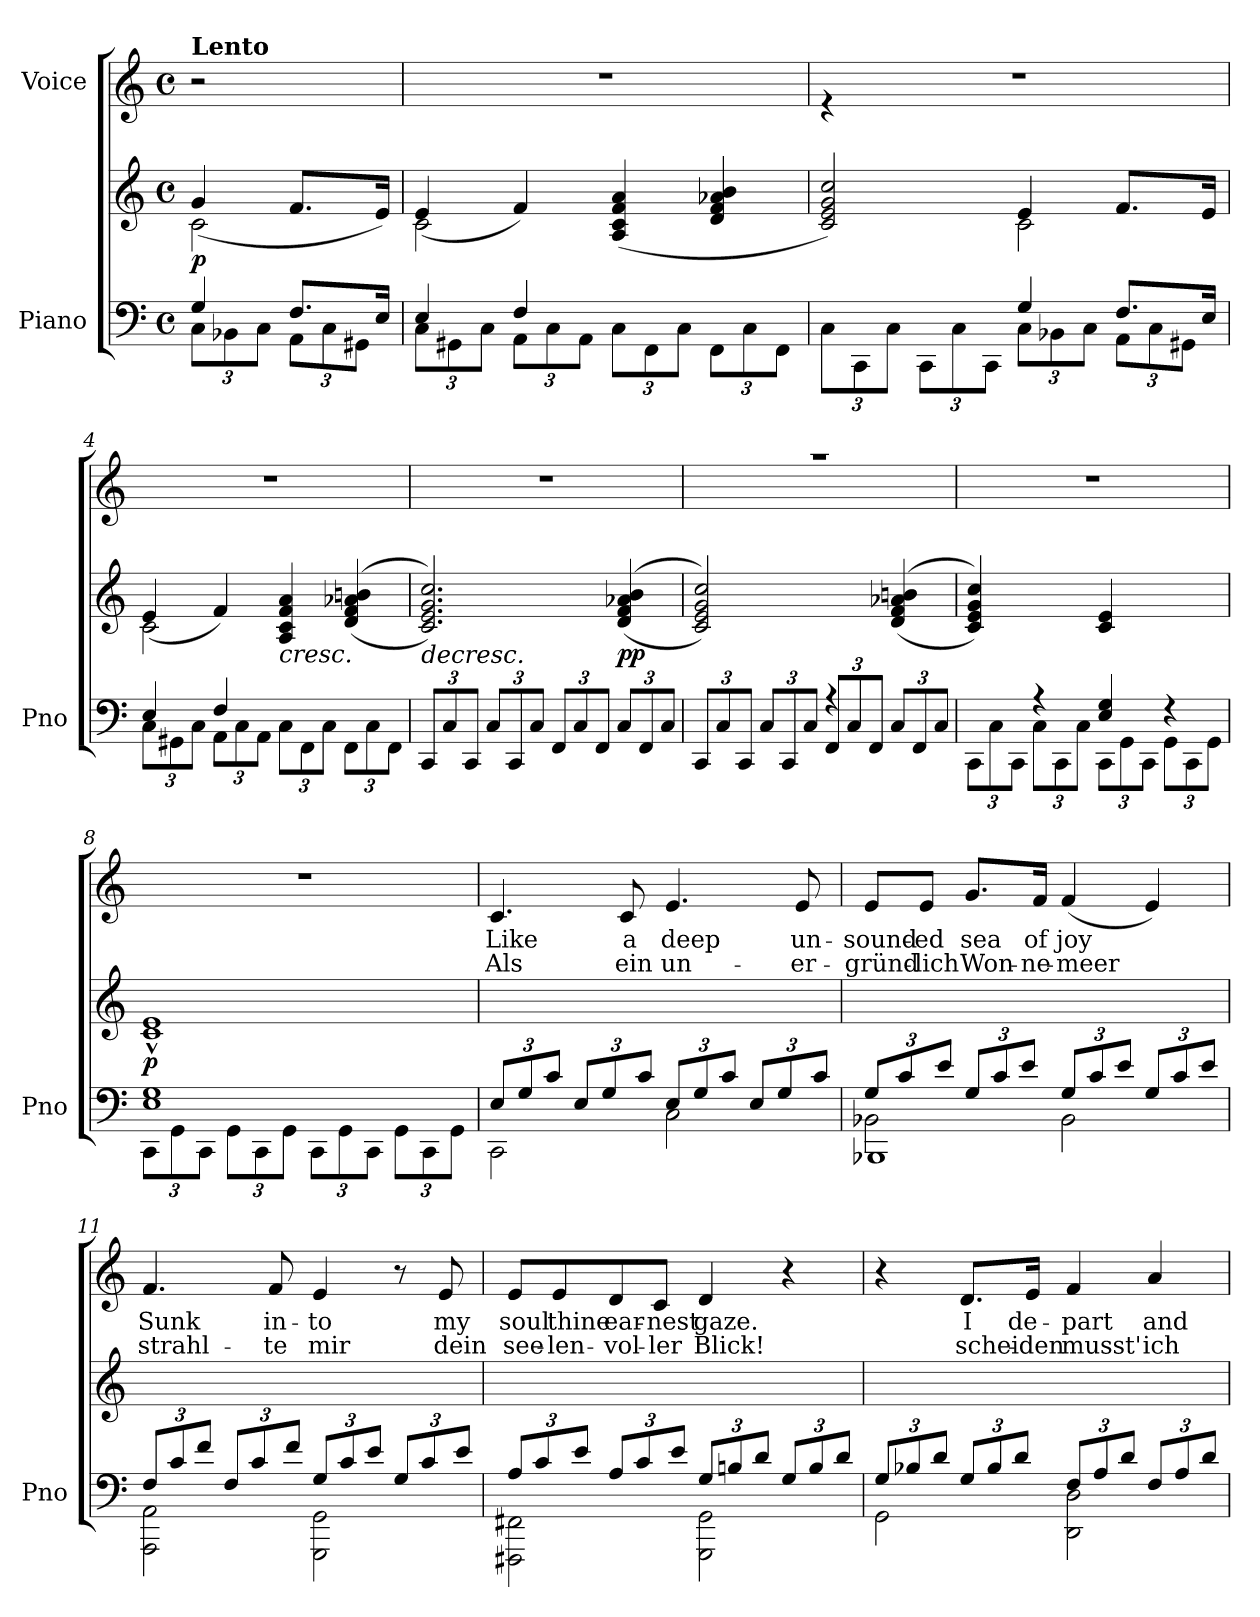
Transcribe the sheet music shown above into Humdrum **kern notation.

**kern	**kern	**dynam	**kern	**text	**text
*part2	*part2	*part2	*part1	*part1	*part1
*staff3	*staff2	*staff2/3	*staff1	*staff1	*staff1
*I"Piano	*	*	*I"Voice	*	*
*I'Pno	*	*	*	*	*
*clefF4	*clefG2	*	*clefG2	*	*
*k[]	*k[]	*	*k[]	*	*
*M4/4	*M4/4	*	*M4/4	*	*
*met(c)	*met(c)	*	*met(c)	*	*
=1	=1	=1	=1	=1	=1
*^	*	*	*	*	*
*	*Xbrackettup	*	*	*	*	*
*	*	*^	*	*	*	*
!	!	!	!	!	!LO:TX:a:B:t=Lento	!	!
!	!	!	!	!LO:DY:b	!	!	!
4G/	12C\L	2c\	(>4g/	p	2r	.	.
.	12BB-X\	.	.	.	.	.	.
.	12C\J	.	.	.	.	.	.
8.F/L	12AA\L	.	8.f/L	.	.	.	.
.	12C\	.	.	.	.	.	.
.	12GG#X\J	.	.	.	.	.	.
16E/Jk	.	.	16e/Jk)	.	.	.	.
=2	=2	=2	=2	=2	=2	=2	=2
4E/	12C\L	2c\	(>4e/	.	1r	.	.
.	12GG#X\	.	.	.	.	.	.
.	12C\J	.	.	.	.	.	.
4F/	12AA\L	.	4f/)	.	.	.	.
.	12C\	.	.	.	.	.	.
.	12AA\J	.	.	.	.	.	.
2rBByy	12C\L	2rAyy	(>4A/ 4c/ 4f/ 4a/	.	.	.	.
.	12FF\	.	.	.	.	.	.
.	12C\J	.	.	.	.	.	.
.	12FF\L	.	4d/ 4f/ 4a-X/ 4b/	.	.	.	.
.	12C\	.	.	.	.	.	.
.	12FF\J	.	.	.	.	.	.
!!LO:LB:g=z
=3	=3	=3	=3	=3	=3	=3	=3
*	*	*	*	*	*^	*	*
2ryy	12C\L	2ryy	2c/ 2e/ 2g/ 2cc/)	.	1r	4r	.	.
.	12CC\	.	.	.	.	.	.	.
.	12C\J	.	.	.	.	.	.	.
.	12CC\L	.	.	.	.	4ryy	.	.
.	12C\	.	.	.	.	.	.	.
.	12CC\J	.	.	.	.	.	.	.
4G/	12C\L	2c\	4e/	.	.	2rgyy	.	.
.	12BB-X\	.	.	.	.	.	.	.
.	12C\J	.	.	.	.	.	.	.
8.F/L	12AA\L	.	8.f/L	.	.	.	.	.
.	12C\	.	.	.	.	.	.	.
.	12GG#X\J	.	.	.	.	.	.	.
16E/Jk	.	.	16e/Jk	.	.	.	.	.
*	*	*	*	*	*v	*v	*	*
=4	=4	=4	=4	=4	=4	=4	=4
4E/	12C\L	2c\	(>4e/	.	1r	.	.
.	12GG#X\	.	.	.	.	.	.
.	12C\J	.	.	.	.	.	.
4F/	12AA\L	.	4f/)	.	.	.	.
.	12C\	.	.	.	.	.	.
.	12AA\J	.	.	.	.	.	.
!	!	!	!	!LO:HP:b	!	!	!
2rBByy	12C\L	2rcyy	4A/ 4c/ 4f/ 4a/	<	.	.	.
.	12FF\	.	.	.	.	.	.
.	12C\J	.	.	.	.	.	.
.	12FF\L	.	(>(>4d/ 4f/ 4a-X/ 4bn/	.	.	.	.
.	12C\	.	.	.	.	.	.
.	12FF\J	.	.	.	.	.	.
=5	=5	=5	=5	=5	=5	=5	=5
!	!	!	!	!LO:HP:b	!	!	!
*v	*v	*	*	*	*	*	*
12CC/L	1ryy	2.c/ 2.e/ 2.g/ 2.cc/))	>	1r	.	.
12C/	.	.	.	.	.	.
12CC/J	.	.	.	.	.	.
12C/L	.	.	[	.	.	.
12CC/	.	.	.	.	.	.
12C/J	.	.	.	.	.	.
12FF/L	.	.	.	.	.	.
12C/	.	.	.	.	.	.
12FF/J	.	.	.	.	.	.
!	!	!	!LO:DY:b	!	!	!
12C/L	.	(>(>4d/ 4f/ 4a-X/ 4b/	pp	.	.	.
12FF/	.	.	.	.	.	.
12C/J	.	.	.	.	.	.
!!LO:LB:g=z
=6	=6	=6	=6	=6	=6	=6
*^	*	*	*	*^	*	*
2ryy	12CC/L	1ryy	2c/ 2e/ 2g/ 2cc/))	.	1r	4cc\yy	.	.
.	12C/	.	.	.	.	.	.	.
.	12CC/J	.	.	.	.	.	.	.
.	12C/L	.	.	.	.	4ryy	.	.
.	12CC/	.	.	.	.	.	.	.
.	12C/J	.	.	.	.	.	.	.
4r	12FF/L	.	4ryy	.	.	2rgyy	.	.
.	12C/	.	.	.	.	.	.	.
.	12FF/J	.	.	.	.	.	.	.
4ryy	12C/L	.	(>(>4d/ 4f/ 4a-X/ 4bn/	.	.	.	.	.
.	12FF/	.	.	.	.	.	.	.
.	12C/J	.	.	.	.	.	.	.
*	*	*	*	*	*v	*v	*	*
=7	=7	=7	=7	=7	=7	=7	=7
*	*^	*	*	*	*	*	*
4ryy	12CC\L	2ryy	1ryy	4c/ 4e/ 4g/ 4cc/))	.	1r	.	.
.	12C\	.	.	.	.	.	.	.
.	12CC\J	.	.	.	.	.	.	.
4r	12C\L	.	.	4ryy	.	.	.	.
.	12CC\	.	.	.	.	.	.	.
.	12C\J	.	.	.	.	.	.	.
4ryy	12CC\L	4E/ 4G/	.	4c/ 4e/	.	.	.	.
.	12GG\	.	.	.	.	.	.	.
.	12CC\J	.	.	.	.	.	.	.
4r	12GG\L	4rAyy	.	4ryy	.	.	.	.
.	12CC\	.	.	.	.	.	.	.
.	12GG\J	.	.	.	.	.	.	.
*v	*v	*v	*	*	*	*	*	*
*	*v	*v	*	*	*	*
.	.	]	.	.	.
=8	=8	=8	=8	=8	=8
*^	*^	*	*	*	*
!	!	!	!	!LO:DY:b	!	!	!
12CC\L	1E 1G	1ryy	1c^^ 1e^^	p	1r	.	.
12GG\	.	.	.	.	.	.	.
12CC\J	.	.	.	.	.	.	.
12GG\L	.	.	.	.	.	.	.
12CC\	.	.	.	.	.	.	.
12GG\J	.	.	.	.	.	.	.
12CC\L	.	.	.	.	.	.	.
12GG\	.	.	.	.	.	.	.
12CC\J	.	.	.	.	.	.	.
12GG\L	.	.	.	.	.	.	.
12CC\	.	.	.	.	.	.	.
12GG\J	.	.	.	.	.	.	.
*	*	*v	*v	*	*	*	*
!!LO:PB:g=z
=9	=9	=9	=9	=9	=9	=9
!	!	!	!	!	!LO:LY:b	!LO:LY:b
12E/L	2CC\	1ryy	.	4.c/	Like	Als
12G/	.	.	.	.	.	.
12c/J	.	.	.	.	.	.
12E/L	.	.	.	.	.	.
12G/	.	.	.	.	.	.
!	!	!	!	!	!LO:LY:b	!LO:LY:b
.	.	.	.	8c/	a	ein
12c/J	.	.	.	.	.	.
!	!	!	!	!	!LO:LY:b	!LO:LY:b
12E/L	2C\	.	.	4.e/	deep	un-
12G/	.	.	.	.	.	.
12c/J	.	.	.	.	.	.
12E/L	.	.	.	.	.	.
12G/	.	.	.	.	.	.
!	!	!	!	!	!LO:LY:b	!LO:LY:b
.	.	.	.	8e/	un-	-er-
12c/J	.	.	.	.	.	.
=10	=10	=10	=10	=10	=10	=10
*	*^	*	*	*	*	*
!	!	!	!	!	!	!LO:LY:b	!LO:LY:b
12G/L	2BB-X\	1BBB-X	1ryy	.	8e/L	-sound-	-gründ-
12c/	.	.	.	.	.	.	.
!	!	!	!	!	!	!LO:LY:b	!LO:LY:b
.	.	.	.	.	8e/J	-ed	-lich
12e/J	.	.	.	.	.	.	.
!	!	!	!	!	!	!LO:LY:b	!LO:LY:b
12G/L	.	.	.	.	8.g/L	sea	Won-
12c/	.	.	.	.	.	.	.
12e/J	.	.	.	.	.	.	.
!	!	!	!	!	!	!LO:LY:b	!LO:LY:b
.	.	.	.	.	16f/Jk	of	-ne-
!	!	!	!	!	!	!LO:LY:b	!LO:LY:b
12G/L	2BB-\	.	.	.	(<4f/	joy	-meer
12c/	.	.	.	.	.	.	.
12e/J	.	.	.	.	.	.	.
12G/L	.	.	.	.	4e/)	.	.
12c/	.	.	.	.	.	.	.
12e/J	.	.	.	.	.	.	.
!!LO:LB:g=z
=11	=11	=11	=11	=11	=11	=11	=11
!	!	!	!	!	!	!LO:LY:b	!LO:LY:b
12F/L	2AAA\ 2AA\	1ryy	1ryy	.	4.f/	Sunk	strahl-
12c/	.	.	.	.	.	.	.
12f/J	.	.	.	.	.	.	.
12F/L	.	.	.	.	.	.	.
12c/	.	.	.	.	.	.	.
!	!	!	!	!	!	!LO:LY:b	!LO:LY:b
.	.	.	.	.	8f/	in-	-te
12f/J	.	.	.	.	.	.	.
!	!	!	!	!	!	!LO:LY:b	!LO:LY:b
12G/L	2GGG\ 2GG\	.	.	.	4e/	-to	mir
12c/	.	.	.	.	.	.	.
12e/J	.	.	.	.	.	.	.
12G/L	.	.	.	.	8r	.	.
12c/	.	.	.	.	.	.	.
!	!	!	!	!	!	!LO:LY:b	!LO:LY:b
.	.	.	.	.	8e/	my	dein
12e/J	.	.	.	.	.	.	.
*	*v	*v	*	*	*	*	*
!!LO:LB:g=z
=12	=12	=12	=12	=12	=12	=12
!	!	!	!	!	!LO:LY:b	!LO:LY:b
12A/L	2FFF#X\ 2FF#X\	1ryy	.	8e/L	soul	see-
12c/	.	.	.	.	.	.
!	!	!	!	!	!LO:LY:b	!LO:LY:b
.	.	.	.	8e/	thine	-len-
12e/J	.	.	.	.	.	.
!	!	!	!	!	!LO:LY:b	!LO:LY:b
12A/L	.	.	.	8d/	ear-	-vol-
12c/	.	.	.	.	.	.
!	!	!	!	!	!LO:LY:b	!LO:LY:b
.	.	.	.	8c/J	-nest	-ler
12e/J	.	.	.	.	.	.
!	!	!	!	!	!LO:LY:b	!LO:LY:b
12G/L	2GGG\ 2GG\	.	.	4d/	gaze.	Blick!
12Bn/	.	.	.	.	.	.
12d/J	.	.	.	.	.	.
12G/L	.	.	.	4r	.	.
12B/	.	.	.	.	.	.
12d/J	.	.	.	.	.	.
=13	=13	=13	=13	=13	=13	=13
12G/L	2GG\	1ryy	.	4r	.	.
12B-X/	.	.	.	.	.	.
12d/J	.	.	.	.	.	.
!	!	!	!	!	!LO:LY:b	!LO:LY:b
12G/L	.	.	.	8.d/L	I	schei-
12B-/	.	.	.	.	.	.
12d/J	.	.	.	.	.	.
!	!	!	!	!	!LO:LY:b	!LO:LY:b
.	.	.	.	16e/Jk	de-	-den
!	!	!	!	!	!LO:LY:b	!LO:LY:b
12F/L	2DD\ 2D\	.	.	4f/	-part	musst'
12A/	.	.	.	.	.	.
12d/J	.	.	.	.	.	.
!	!	!	!	!	!LO:LY:b	!LO:LY:b
12F/L	.	.	.	4a/	and	ich
12A/	.	.	.	.	.	.
12d/J	.	.	.	.	.	.
*v	*v	*	*	*	*	*
=	=	=	=	=	=
*-	*-	*-	*-	*-	*-
